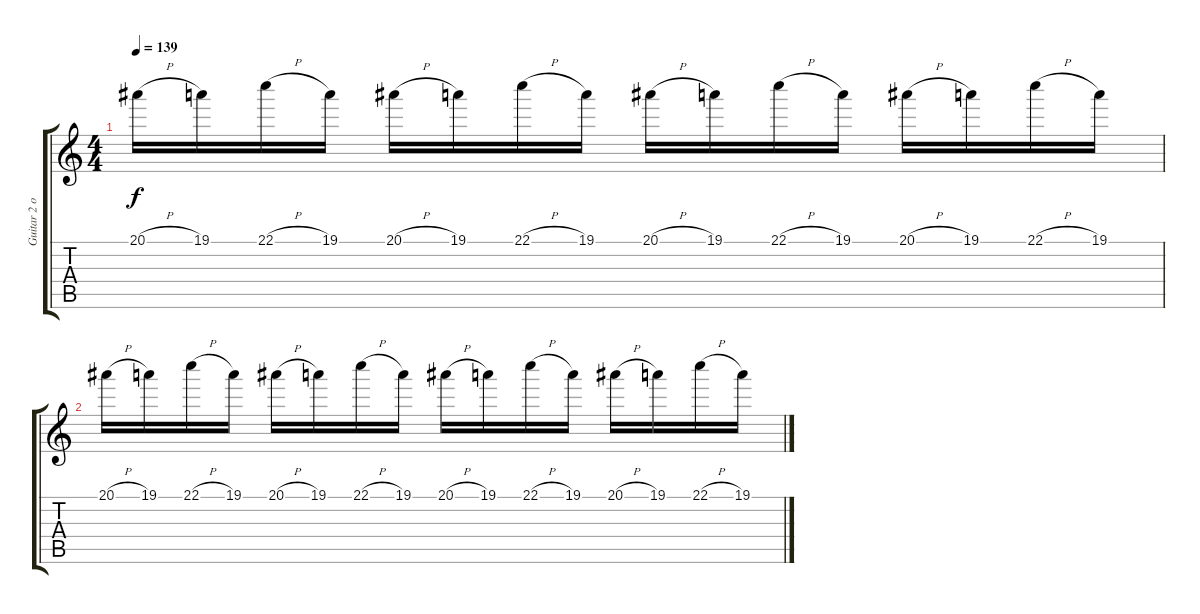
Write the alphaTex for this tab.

\track ("Guitar 2 outro solo" "Guitar 2 o") {instrument distortionguitar}
\staff {score tabs}
\tuning (D4 A3 F3 C3 G2 D2) {hide}
\ts (4 4)
\tempo 139
\clef g2
\ks c
20.1{h}.16{dy f} 19.1.16 22.1{h}.16 19.1.16 20.1{h}.16 19.1.16 22.1{h}.16 19.1.16 20.1{h}.16 19.1.16 22.1{h}.16 19.1.16 20.1{h}.16 19.1.16 22.1{h}.16 19.1.16 |
20.1{h}.16 19.1.16 22.1{h}.16 19.1.16 20.1{h}.16 19.1.16 22.1{h}.16 19.1.16 20.1{h}.16 19.1.16 22.1{h}.16 19.1.16 20.1{h}.16 19.1.16 22.1{h}.16 19.1.16
